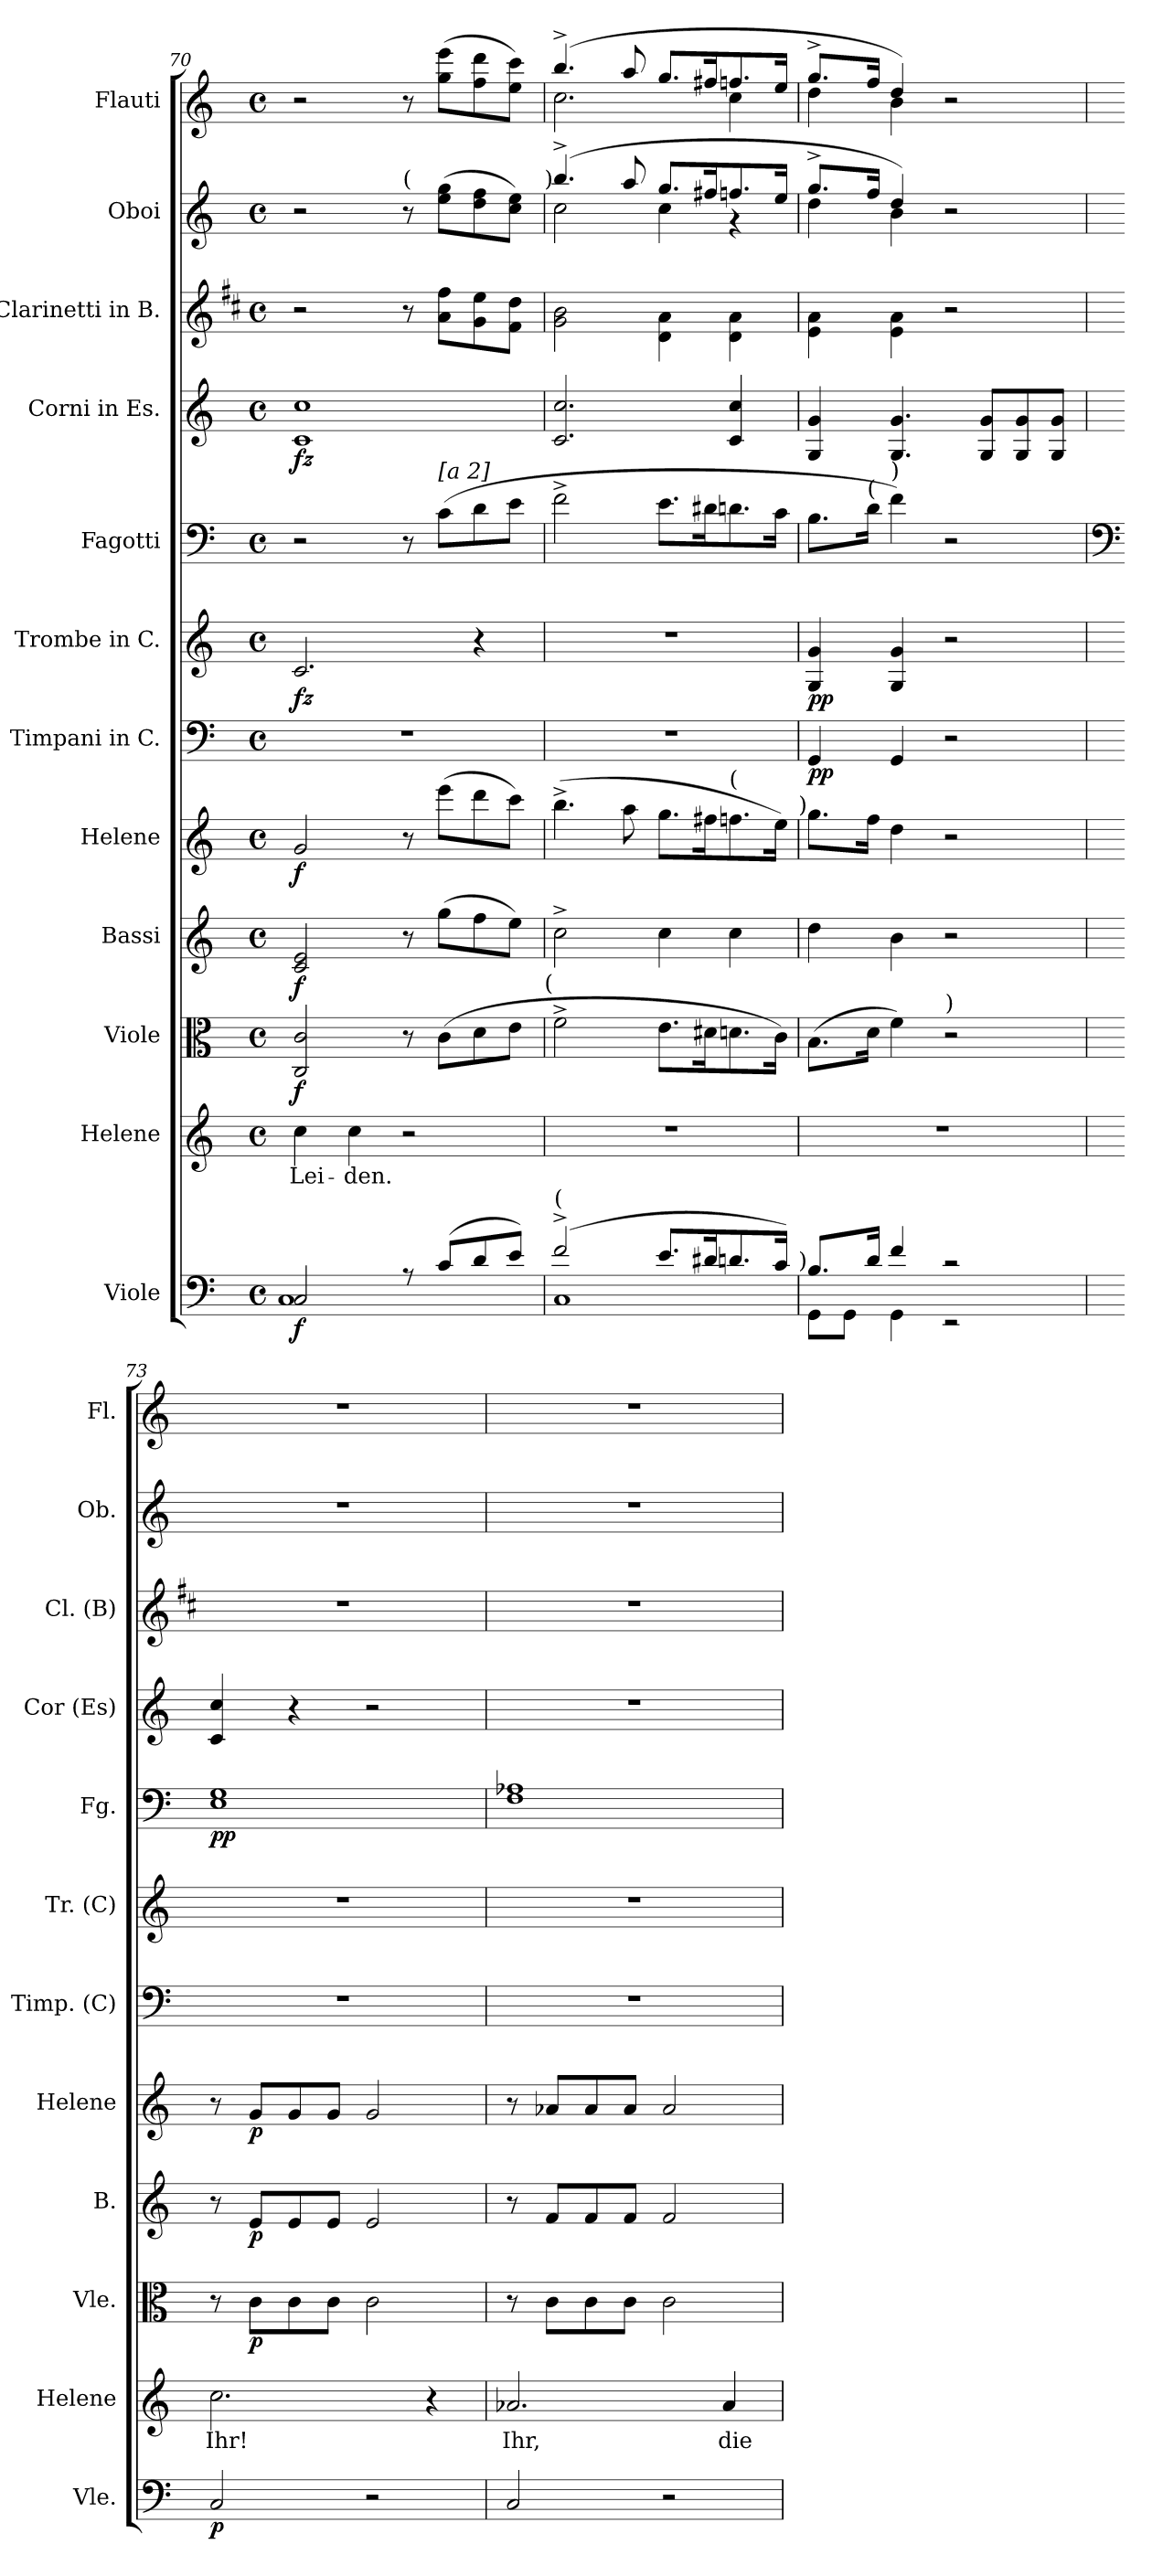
**kern	**dynam	**kern	**text	**kern	**dynam	**kern	**dynam	**kern	**dynam	**kern	**dynam	**kern	**dynam	**kern	**dynam	**kern	**dynam	**kern	**kern	**kern
*part12	*part12	*part11	*part11	*part10	*part10	*part9	*part9	*part8	*part8	*part7	*part7	*part6	*part6	*part5	*part5	*part4	*part4	*part3	*part2	*part1
*staff12	*staff12	*staff11	*staff11	*staff10	*staff10	*staff9	*staff9	*staff8	*staff8	*staff7	*staff7	*staff6	*staff6	*staff5	*staff5	*staff4	*staff4	*staff3	*staff2	*staff1
*I"Viole	*	*I"Helene	*	*I"Viole	*	*I"Bassi	*	*I"Helene	*	*I"Timpani in C.	*	*I"Trombe in C.	*	*I"Fagotti	*	*I"Corni in Es.	*	*I"Clarinetti in B.	*I"Oboi	*I"Flauti
*I'Vle.	*	*I'Helene	*	*I'Vle.	*	*I'B.	*	*I'Helene	*	*I'Timp. (C)	*	*I'Tr. (C)	*	*I'Fg.	*	*I'Cor (Es)	*	*I'Cl. (B)	*I'Ob.	*I'Fl.
*clefF4	*	*clefG2	*	*clefC3	*	*clefG2	*	*clefG2	*	*clefF4	*	*clefG2	*	*clefF4	*	*clefG2	*	*clefG2	*clefG2	*clefG2
*	*	*	*	*	*	*	*	*	*	*	*	*	*	*	*	*ITrd4c7	*	*ITrd1c2	*	*
*k[]	*	*k[]	*	*k[]	*	*k[]	*	*k[]	*	*k[]	*	*k[]	*	*k[]	*	*k[b-]	*	*k[]	*k[]	*k[]
*C:	*	*C:	*	*C:	*	*C:	*	*C:	*	*C:	*	*C:	*	*C:	*	*F:	*	*C:	*C:	*C:
*M4/4	*	*M4/4	*	*M4/4	*	*M4/4	*	*M4/4	*	*M4/4	*	*M4/4	*	*M4/4	*	*M4/4	*	*M4/4	*M4/4	*M4/4
*met(c)	*	*met(c)	*	*met(c)	*	*met(c)	*	*met(c)	*	*met(c)	*	*met(c)	*	*met(c)	*	*met(c)	*	*met(c)	*met(c)	*met(c)
=70	=70	=70	=70	=70	=70	=70	=70	=70	=70	=70	=70	=70	=70	=70	=70	=70	=70	=70	=70	=70
*^	*	*	*	*	*	*	*	*	*	*	*	*	*	*	*	*	*	*	*	*
!	!	!LO:DY:b	!	!	!	!LO:DY:b	!	!LO:DY:b	!	!LO:DY:b	!	!	!	!LO:DY:b	!	!	!	!LO:DY:b	!	!	!
2C/	1C	f	4cc\	Lei-	2C/ 2c/	f	2c/ 2e/	f	2g/	f	1r	.	2.c	fz	2r	.	1F 1f	fz	2r	2r	2r
.	.	.	4cc\	den.	.	.	.	.	.	.	.	.	.	.	.	.	.	.	.	.	.
!	!	!	!	!	!	!	!	!	!	!	!	!	!	!	!	!	!	!	!	!LO:TX:a:t=(	!
8r	.	.	2r	.	8r	.	8r	.	8r	.	.	.	.	.	8r	.	.	.	8r	8r	8r
!	!	!	!	!	!	!	!	!	!	!	!	!	!	!	!LO:TX:a:t=[a 2]	!	!	!	!	!	!
(>8c/L	.	.	.	.	(>8c\L	.	(>8gg\L	.	(>8eee\L	.	.	.	.	.	(>8c\L	.	.	.	8g\ 8ee\L	(>8ee\ 8gg\L	(>8gg\ 8eee\L
8d/	.	.	.	.	8d\	.	8ff\	.	8ddd\	.	.	.	4r	.	8d\	.	.	.	8f\ 8dd\	8dd\ 8ff\	8ff\ 8ddd\
8e/J)	.	.	.	.	8e\J	.	8ee\J)	.	8ccc\J)	.	.	.	.	.	8e\J	.	.	.	8e\ 8cc\J	8cc\ 8ee\J)	8ee\ 8ccc\J)
!	!	!	!	!	!	!	!	!	!	!	!	!	!	!	!	!	!	!	!	!LO:TX:a:t=)	!
!	!	!	!	!	!LO:TX:a:t=(	!	!	!	!	!	!	!	!	!	!	!	!	!	!	!	!
!!LO:PB:g=z
=71	=71	=71	=71	=71	=71	=71	=71	=71	=71	=71	=71	=71	=71	=71	=71	=71	=71	=71	=71	=71	=71
*	*	*	*	*	*	*	*	*	*	*	*	*	*	*	*	*	*	*	*	*^	*^
!LO:TX:a:t=(	!	!	!	!	!	!	!	!	!	!	!	!	!	!	!	!	!	!	!	!	!	!	!
(>2f^>/	1C	.	1r	.	2f^>\	.	2cc^>\	.	(>4.bb^>\	.	1r	.	1r	.	2f^>\	.	2.F/ 2.f/	.	2f\ 2a\	(>4.bb^>/	2cc\	(>4.bb^>/	2.cc\
.	.	.	.	.	.	.	.	.	8aa\	.	.	.	.	.	.	.	.	.	.	8aa/	.	8aa/	.
8.e/L	.	.	.	.	8.e\L	.	4cc\	.	8.gg\L	.	.	.	.	.	8.e\L	.	.	.	4c\ 4g\	8.gg/L	4cc\	8.gg/L	.
16d#X/k	.	.	.	.	16d#X\k	.	.	.	16ff#X\k	.	.	.	.	.	16d#X\k	.	.	.	.	16ff#X/k	.	16ff#X/k	.
!	!	!	!	!	!	!	!	!	!LO:TX:a:t=(	!	!	!	!	!	!	!	!	!	!	!	!	!	!
8.dn/	.	.	.	.	8.dn\	.	4cc\	.	8.ffn\	.	.	.	.	.	8.dn\	.	4F/ 4f/	.	4c\ 4g\	8.ffn/	4r	8.ffn/	4cc\
16c/Jk)	.	.	.	.	16c\Jk)	.	.	.	16ee\Jk)	.	.	.	.	.	16c\Jk	.	.	.	.	16ee/Jk	.	16ee/Jk	.
!	!	!	!	!	!	!	!	!	!LO:TX:a:t=)	!	!	!	!	!	!	!	!	!	!	!	!	!	!
!LO:TX:a:t=)	!	!	!	!	!	!	!	!	!	!	!	!	!	!	!	!	!	!	!	!	!	!	!
=72	=72	=72	=72	=72	=72	=72	=72	=72	=72	=72	=72	=72	=72	=72	=72	=72	=72	=72	=72	=72	=72	=72	=72
!	!	!	!	!	!	!	!	!	!	!	!	!LO:DY:b	!	!LO:DY:b	!	!	!	!	!	!	!	!	!
8.B/L	8GG\L	.	1r	.	(>8.B\L	.	4dd\	.	8.gg\L	.	4GG/	pp	4G/ 4g/	pp	8.B\L	.	4C/ 4c/	.	4d\ 4g\	8.gg^>/L	4dd\	8.gg^>/L	4dd\
.	8GG\J	.	.	.	.	.	.	.	.	.	.	.	.	.	.	.	.	.	.	.	.	.	.
!	!	!	!	!	!	!	!	!	!	!	!	!	!	!	!LO:TX:a:t=(	!	!	!	!	!	!	!	!
16d/Jk	.	.	.	.	16d\Jk	.	.	.	16ff\Jk	.	.	.	.	.	16d\Jk	.	.	.	.	16ff/Jk	.	16ff/Jk	.
!	!	!	!	!	!	!	!	!	!	!	!	!	!	!	!LO:TX:a:t=)	!	!	!	!	!	!	!	!
4f/	4GG\	.	.	.	4f\)	.	4b\	.	4dd\	.	4GG/	.	4G/ 4g/	.	4f\)	.	4.C/ 4.c/	.	4d\ 4g\	4dd/)	4b\	4dd/)	4b\
!	!	!	!	!	!LO:TX:a:t=)	!	!	!	!	!	!	!	!	!	!	!	!	!	!	!	!	!	!
2r	2r	.	.	.	2r	.	2r	.	2r	.	2r	.	2r	.	2r	.	.	.	2r	2r	2ryy	2r	2ryy
.	.	.	.	.	.	.	.	.	.	.	.	.	.	.	.	.	8C/ 8c/L	.	.	.	.	.	.
.	.	.	.	.	.	.	.	.	.	.	.	.	.	.	.	.	8C/ 8c/	.	.	.	.	.	.
.	.	.	.	.	.	.	.	.	.	.	.	.	.	.	.	.	8C/ 8c/J	.	.	.	.	.	.
*	*	*	*	*	*	*	*	*	*	*	*	*	*	*	*	*	*	*	*	*v	*v	*	*
*v	*v	*	*	*	*	*	*	*	*	*	*	*	*	*	*	*	*	*	*	*	*v	*v
=73	=73	=73	=73	=73	=73	=73	=73	=73	=73	=73	=73	=73	=73	=73	=73	=73	=73	=73	=73	=73
*	*	*	*	*	*	*	*	*	*	*	*	*	*	*clefF4	*	*	*	*	*	*
!	!LO:DY:b	!	!	!	!	!	!	!	!	!	!	!	!	!	!LO:DY:b	!	!	!	!	!
2C/	p	2.cc\	Ihr!	8r	.	8r	.	8r	.	1r	.	1r	.	1E 1G	pp	4F/ 4f/	.	1r	1r	1r
!	!	!	!	!	!LO:DY:b	!	!LO:DY:b	!	!LO:DY:b	!	!	!	!	!	!	!	!	!	!	!
.	.	.	.	8c\L	p	8e/L	p	8g/L	p	.	.	.	.	.	.	.	.	.	.	.
.	.	.	.	8c\	.	8e/	.	8g/	.	.	.	.	.	.	.	4r	.	.	.	.
.	.	.	.	8c\J	.	8e/J	.	8g/J	.	.	.	.	.	.	.	.	.	.	.	.
2r	.	.	.	2c\	.	2e/	.	2g/	.	.	.	.	.	.	.	2r	.	.	.	.
.	.	4r	.	.	.	.	.	.	.	.	.	.	.	.	.	.	.	.	.	.
=74	=74	=74	=74	=74	=74	=74	=74	=74	=74	=74	=74	=74	=74	=74	=74	=74	=74	=74	=74	=74
2C/	.	2.a-X/	Ihr,	8r	.	8r	.	8r	.	1r	.	1r	.	1F 1A-X	.	1r	.	1r	1r	1r
.	.	.	.	8c\L	.	8f/L	.	8a-X/L	.	.	.	.	.	.	.	.	.	.	.	.
.	.	.	.	8c\	.	8f/	.	8a-/	.	.	.	.	.	.	.	.	.	.	.	.
.	.	.	.	8c\J	.	8f/J	.	8a-/J	.	.	.	.	.	.	.	.	.	.	.	.
2r	.	.	.	2c\	.	2f/	.	2a-/	.	.	.	.	.	.	.	.	.	.	.	.
.	.	4a-/	die	.	.	.	.	.	.	.	.	.	.	.	.	.	.	.	.	.
=	=	=	=	=	=	=	=	=	=	=	=	=	=	=	=	=	=	=	=	=
*-	*-	*-	*-	*-	*-	*-	*-	*-	*-	*-	*-	*-	*-	*-	*-	*-	*-	*-	*-	*-
